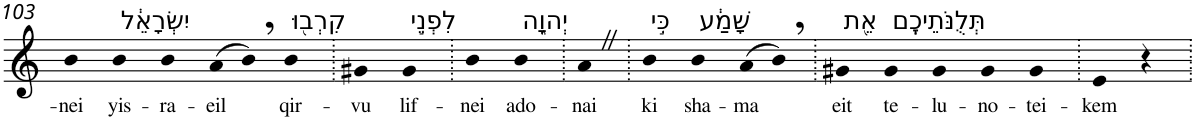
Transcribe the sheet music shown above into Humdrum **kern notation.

**kern	**text
*part1	*part1
*staff1	*staff1
*I"Piano	*
*I'Pno	*
!!LO:PB:g=z
*clefG2	*
*k[]	*
=103	=103
!	!LO:LY:b
4b	-nei
!LO:TX:a:t=יִשְׂרָאֵ֔ל	!
!	!LO:LY:b
4b	yis-
!	!LO:LY:b
4b	-ra-
!	!LO:LY:b
(>8a	-eil
8b,)	.
!LO:TX:a:t=קִרְב֖וּ	!
!	!LO:LY:b
4b	qir-
=104.	=104.
!	!LO:LY:b
4g#X	-vu
!LO:TX:a:t=לִפְנֵ֣י	!
!	!LO:LY:b
4g#	lif-
=105.	=105.
!	!LO:LY:b
4b	-nei
!LO:TX:a:t=יְהוָ֑ה	!
!	!LO:LY:b
4b	ado-
=106.	=106.
!	!LO:LY:b
4aZ	-nai
=107.	=107.
!LO:TX:a:t=כִּ֣י	!
!	!LO:LY:b
4b	ki
!LO:TX:a:t=שָׁמַ֔ע	!
!	!LO:LY:b
4b	sha-
!	!LO:LY:b
(>8a	-ma
8b,)	.
=108.	=108.
!LO:TX:a:t=אֵ֖ת	!
!	!LO:LY:b
4g#X	eit
!LO:TX:a:t=תְּלֻנֹּתֵיכֶֽם	!
!	!LO:LY:b
4g#	te-
!	!LO:LY:b
4g#	-lu-
!	!LO:LY:b
4g#	-no-
!	!LO:LY:b
4g#	-tei-
=109.	=109.
!	!LO:LY:b
4e	-kem
4r	.
=.	=.
*-	*-
